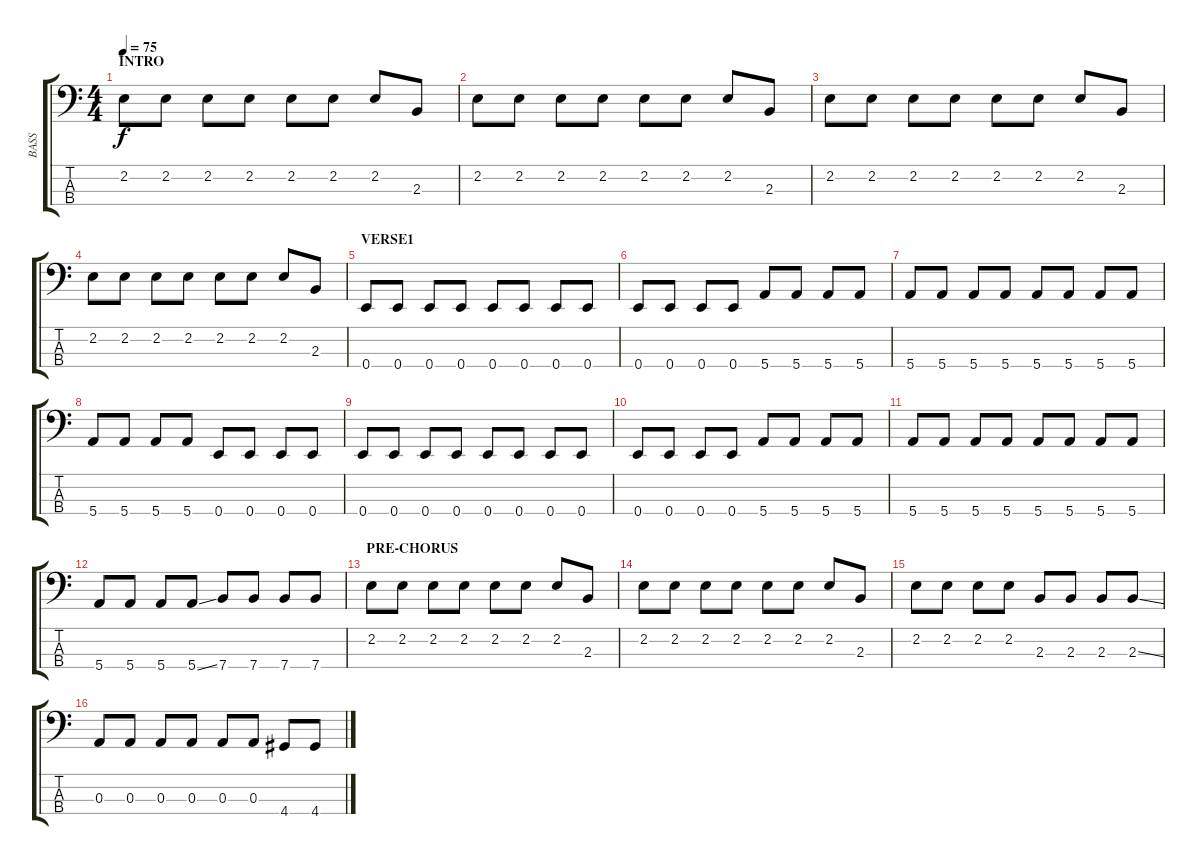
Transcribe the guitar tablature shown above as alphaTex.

\track ("BASS" "BASS") {instrument electricbasspick}
\staff {score tabs}
\tuning (G2 D2 A1 E1) {hide}
\ts (4 4)
\section ("" "INTRO")
\tempo 75
\clef f4
\ks c
2.2.8{dy f instrument electricbasspick} 2.2.8 2.2.8 2.2.8 2.2.8 2.2.8 2.2.8 2.3.8 |
2.2.8 2.2.8 2.2.8 2.2.8 2.2.8 2.2.8 2.2.8 2.3.8 |
2.2.8 2.2.8 2.2.8 2.2.8 2.2.8 2.2.8 2.2.8 2.3.8 |
2.2.8 2.2.8 2.2.8 2.2.8 2.2.8 2.2.8 2.2.8 2.3.8 |
\section ("" "VERSE1")
0.4.8 0.4.8 0.4.8 0.4.8 0.4.8 0.4.8 0.4.8 0.4.8 |
0.4.8 0.4.8 0.4.8 0.4.8 5.4.8 5.4.8 5.4.8 5.4.8 |
5.4.8 5.4.8 5.4.8 5.4.8 5.4.8 5.4.8 5.4.8 5.4.8 |
5.4.8 5.4.8 5.4.8 5.4.8 0.4.8 0.4.8 0.4.8 0.4.8 |
0.4.8 0.4.8 0.4.8 0.4.8 0.4.8 0.4.8 0.4.8 0.4.8 |
0.4.8 0.4.8 0.4.8 0.4.8 5.4.8 5.4.8 5.4.8 5.4.8 |
5.4.8 5.4.8 5.4.8 5.4.8 5.4.8 5.4.8 5.4.8 5.4.8 |
5.4.8 5.4.8 5.4.8 5.4{ss}.8 7.4.8 7.4.8 7.4.8 7.4.8 |
\section ("" "PRE-CHORUS")
2.2.8 2.2.8 2.2.8 2.2.8 2.2.8 2.2.8 2.2.8 2.3.8 |
2.2.8 2.2.8 2.2.8 2.2.8 2.2.8 2.2.8 2.2.8 2.3.8 |
2.2.8 2.2.8 2.2.8 2.2.8 2.3.8 2.3.8 2.3.8 2.3{ss}.8 |
0.3.8 0.3.8 0.3.8 0.3.8 0.3.8 0.3.8 4.4.8 4.4{ss}.8
